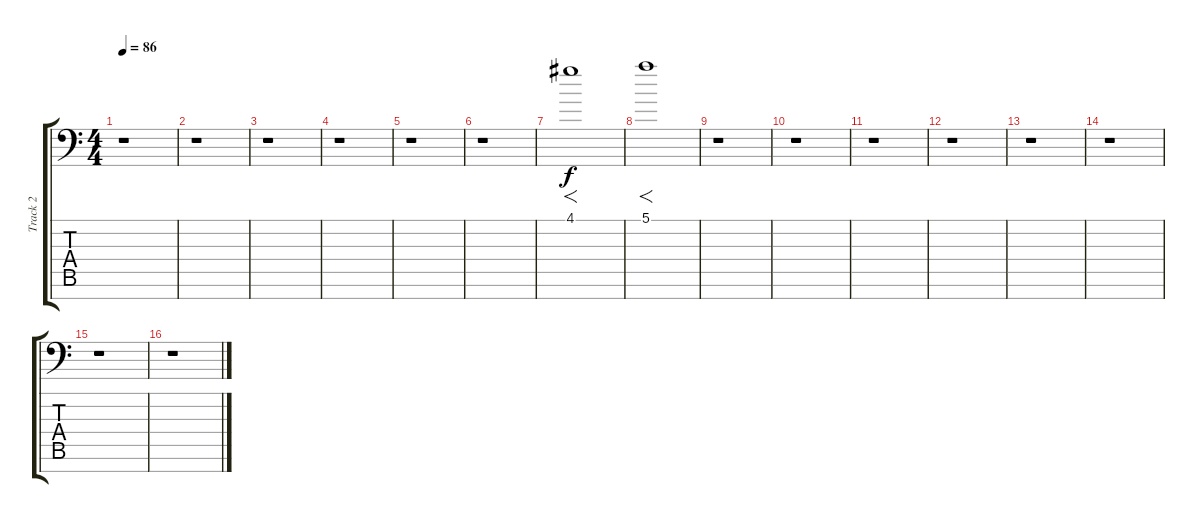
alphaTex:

\track ("Track 2" "Track 2") {instrument distortionguitar}
\staff {score tabs}
\tuning (E4 B3 G3 D3 A2 E2 A1) {hide}
\ts (4 4)
\tempo 86
\clef f4
\ks c
r.1{dy f instrument distortionguitar} |
r.1 |
r.1 |
r.1 |
r.1 |
r.1 |
4.1.1{f volume 10} |
5.1.1{f volume 15} |
r.1 |
r.1 |
r.1 |
r.1 |
r.1 |
r.1 |
r.1 |
r.1
